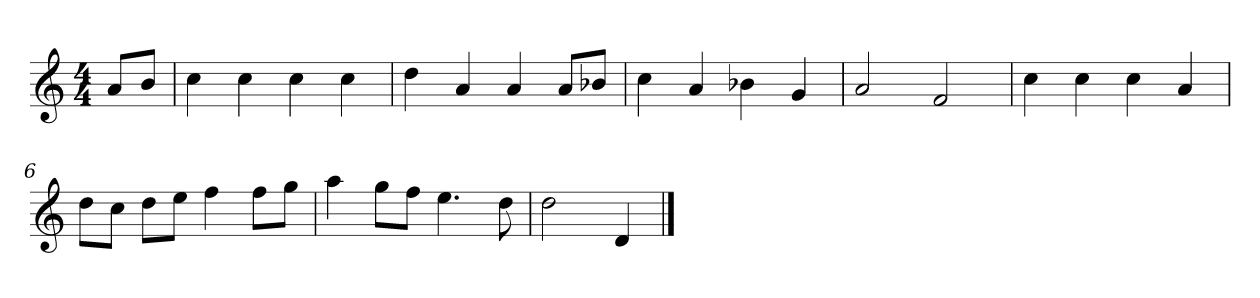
**kern
*part1
*staff1
*k[]
*M4/4
*MM120
=
8aL
8bJ
=1
4cc
4cc
4cc
4cc
=2
4dd
4a
4a
8aL
8b-XJ
=3
4cc
4a
4b-X
4g
=4
2a
2f
=5
4cc
4cc
4cc
4a
=6
8ddL
8ccJ
8ddL
8eeJ
4ff
8ffL
8ggJ
=7
4aa
8ggL
8ffJ
4.ee
8dd
=8
2dd
4d
==
*-
